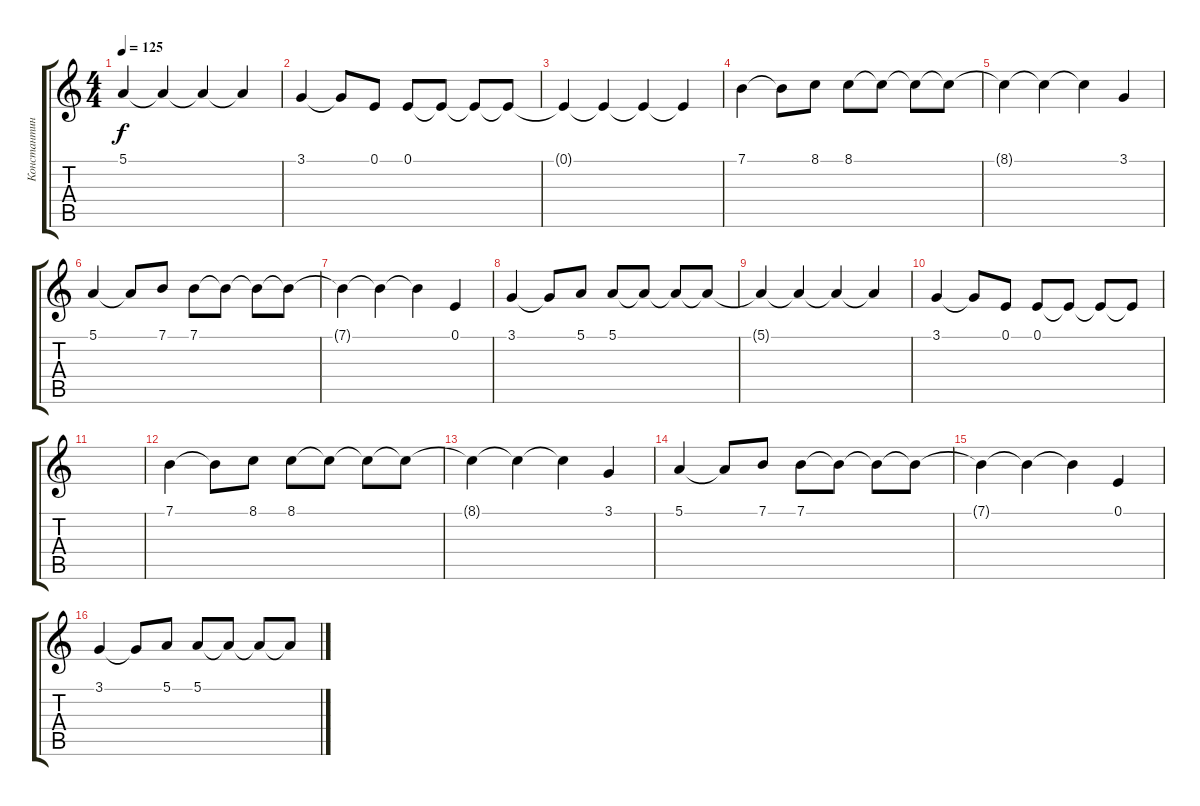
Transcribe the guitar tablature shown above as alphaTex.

\track ("Константин Бекрев" "Константин") {instrument synthstrings2}
\staff {score tabs}
\tuning (E4 B3 G3 D3 A2 E2) {hide}
\ts (4 4)
\tempo 125
\clef g2
\ks c
5.1{t}.4{dy f} 5.1{t}.4 5.1{t}.4 5.1{t}.4 |
3.1.4 3.1{t}.8 0.1.8 0.1.8 0.1{t}.8 0.1{t}.8 0.1{t}.8 |
0.1{t}.4 0.1{t}.4 0.1{t}.4 0.1{t}.4 |
7.1.4 7.1{t}.8 8.1.8 8.1.8 8.1{t}.8 8.1{t}.8 8.1{t}.8 |
8.1{t}.4 8.1{t}.4 8.1{t}.4 3.1.4 |
5.1.4 5.1{t}.8 7.1.8 7.1.8 7.1{t}.8 7.1{t}.8 7.1{t}.8 |
7.1{t}.4 7.1{t}.4 7.1{t}.4 0.1.4 |
3.1.4 3.1{t}.8 5.1.8 5.1.8 5.1{t}.8 5.1{t}.8 5.1{t}.8 |
5.1{t}.4 5.1{t}.4 5.1{t}.4 5.1{t}.4 |
3.1.4 3.1{t}.8 0.1.8 0.1.8 0.1{t}.8 0.1{t}.8 0.1{t}.8 |
|
7.1.4 7.1{t}.8 8.1.8 8.1.8 8.1{t}.8 8.1{t}.8 8.1{t}.8 |
8.1{t}.4 8.1{t}.4 8.1{t}.4 3.1.4 |
5.1.4 5.1{t}.8 7.1.8 7.1.8 7.1{t}.8 7.1{t}.8 7.1{t}.8 |
7.1{t}.4 7.1{t}.4 7.1{t}.4 0.1.4 |
3.1.4 3.1{t}.8 5.1.8 5.1.8 5.1{t}.8 5.1{t}.8 5.1{t}.8
